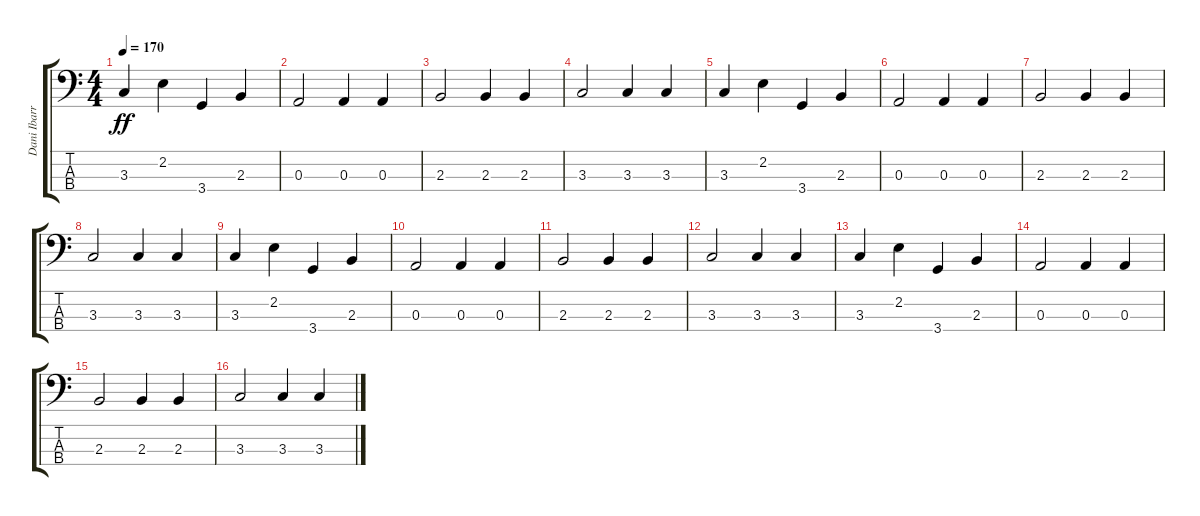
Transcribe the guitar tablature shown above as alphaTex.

\track ("Dani Ibarra (Bajo) 16 años" "Dani Ibarr") {instrument electricbassfinger}
\staff {score tabs}
\tuning (G2 D2 A1 E1) {hide}
\ts (4 4)
\tempo 170
\clef f4
\ks c
3.3.4{dy ff} 2.2.4 3.4.4 2.3.4 |
0.3.2 0.3.4 0.3.4 |
2.3.2 2.3.4 2.3.4 |
3.3.2 3.3.4 3.3.4 |
3.3.4 2.2.4 3.4.4 2.3.4 |
0.3.2 0.3.4 0.3.4 |
2.3.2 2.3.4 2.3.4 |
3.3.2 3.3.4 3.3.4 |
3.3.4 2.2.4 3.4.4 2.3.4 |
0.3.2 0.3.4 0.3.4 |
2.3.2 2.3.4 2.3.4 |
3.3.2 3.3.4 3.3.4 |
3.3.4 2.2.4 3.4.4 2.3.4 |
0.3.2 0.3.4 0.3.4 |
2.3.2 2.3.4 2.3.4 |
3.3.2 3.3.4 3.3.4
